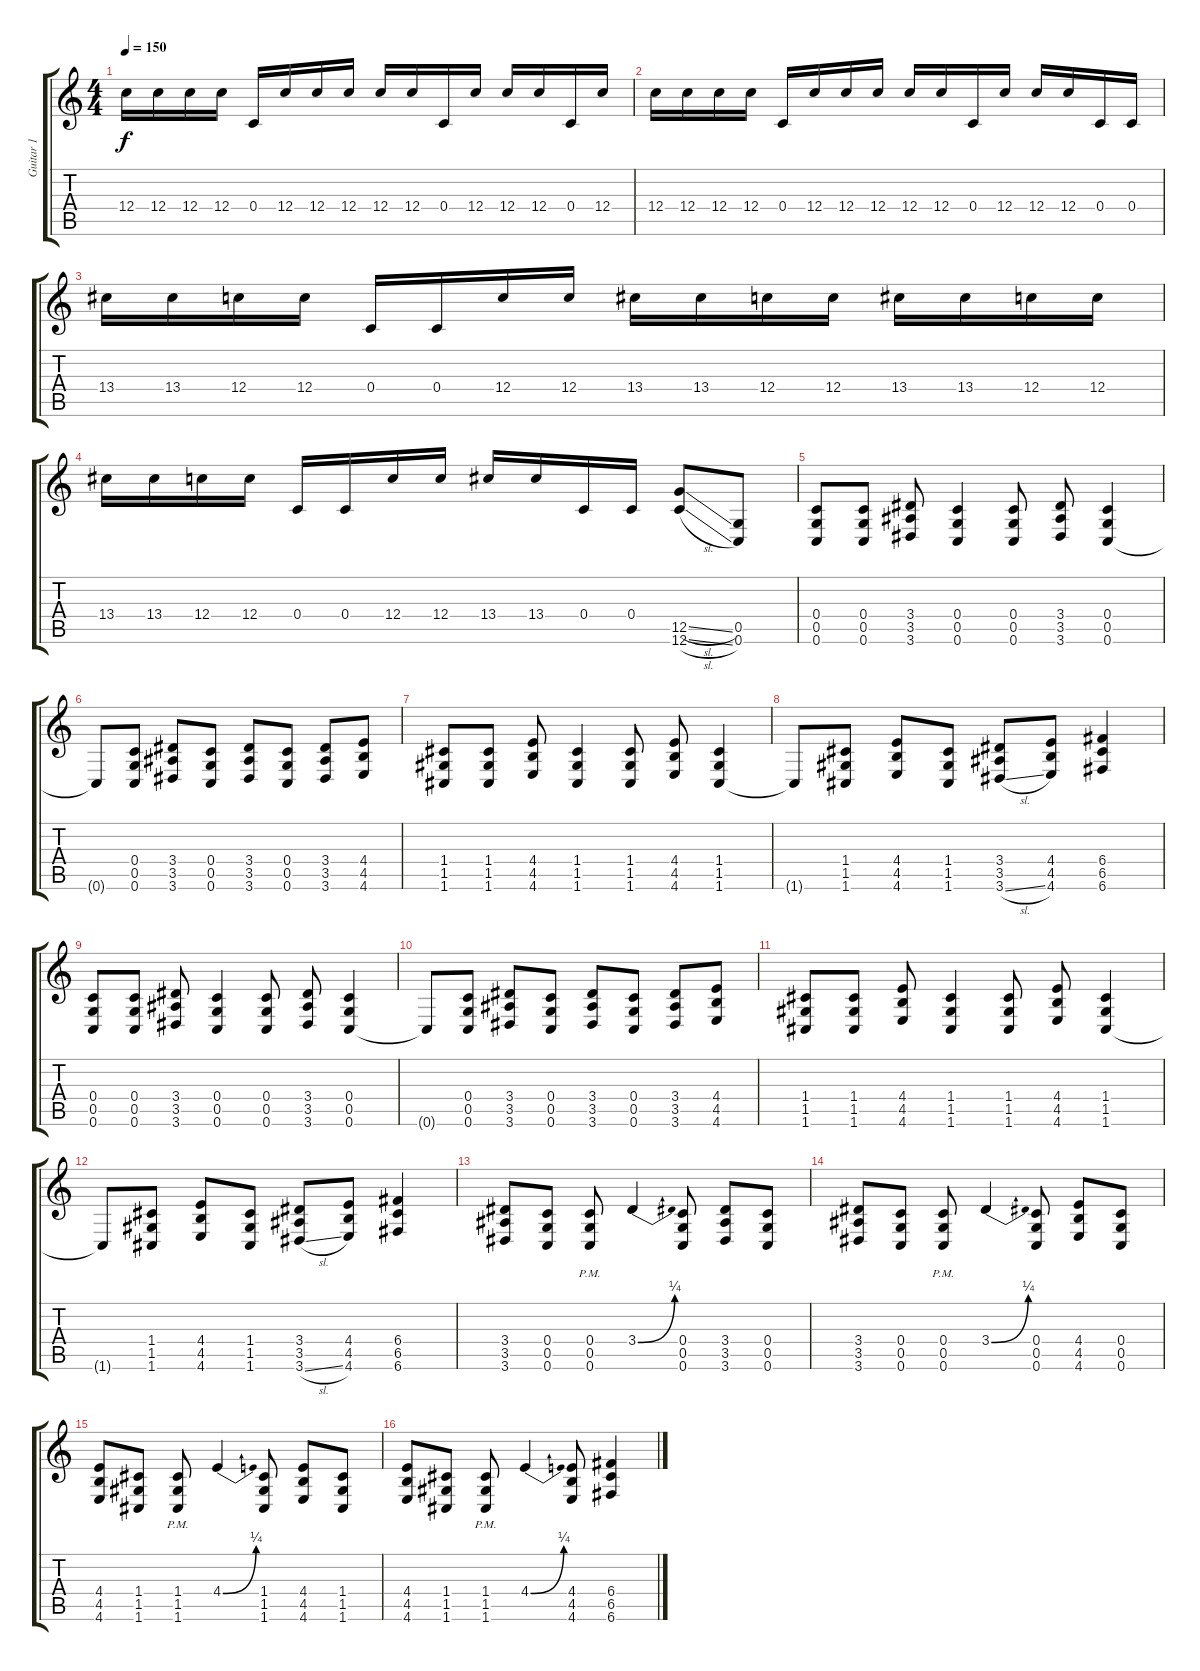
\track ("Guitar 1" "Guitar 1") {instrument overdrivenguitar}
\staff {score tabs}
\tuning (D4 A3 F3 C3 G2 C2) {hide}
\ts (4 4)
\tempo 150
\clef g2
\ks c
12.4.16{dy f} 12.4.16 12.4.16 12.4.16 0.4.16 12.4.16 12.4.16 12.4.16 12.4.16 12.4.16 0.4.16 12.4.16 12.4.16 12.4.16 0.4.16 12.4.16 |
12.4.16 12.4.16 12.4.16 12.4.16 0.4.16 12.4.16 12.4.16 12.4.16 12.4.16 12.4.16 0.4.16 12.4.16 12.4.16 12.4.16 0.4.16 0.4.16 |
13.4.16 13.4.16 12.4.16 12.4.16 0.4.16 0.4.16 12.4.16 12.4.16 13.4.16 13.4.16 12.4.16 12.4.16 13.4.16 13.4.16 12.4.16 12.4.16 |
13.4.16 13.4.16 12.4.16 12.4.16 0.4.16 0.4.16 12.4.16 12.4.16 13.4.16 13.4.16 0.4.16 0.4.16 (12.5{sl} 12.6{sl}).8 (0.5 0.6).8 |
(0.4 0.5 0.6).8 (0.4 0.5 0.6).8 (3.4 3.5 3.6).8 (0.4 0.5 0.6).4 (0.4 0.5 0.6).8 (3.4 3.5 3.6).8 (0.4 0.5 0.6).4 |
0.6{t}.8 (0.4 0.5 0.6).8 (3.4 3.5 3.6).8 (0.4 0.5 0.6).8 (3.4 3.5 3.6).8 (0.4 0.5 0.6).8 (3.4 3.5 3.6).8 (4.4 4.5 4.6).8 |
(1.4 1.5 1.6).8 (1.4 1.5 1.6).8 (4.4 4.5 4.6).8 (1.4 1.5 1.6).4 (1.4 1.5 1.6).8 (4.4 4.5 4.6).8 (1.4 1.5 1.6).4 |
1.6{t}.8 (1.4 1.5 1.6).8 (4.4 4.5 4.6).8 (1.4 1.5 1.6).8 (3.4 3.5 3.6{sl}).8 (4.4 4.5 4.6).8 (6.4 6.5 6.6).4 |
(0.4 0.5 0.6).8 (0.4 0.5 0.6).8 (3.4 3.5 3.6).8 (0.4 0.5 0.6).4 (0.4 0.5 0.6).8 (3.4 3.5 3.6).8 (0.4 0.5 0.6).4 |
0.6{t}.8 (0.4 0.5 0.6).8 (3.4 3.5 3.6).8 (0.4 0.5 0.6).8 (3.4 3.5 3.6).8 (0.4 0.5 0.6).8 (3.4 3.5 3.6).8 (4.4 4.5 4.6).8 |
(1.4 1.5 1.6).8 (1.4 1.5 1.6).8 (4.4 4.5 4.6).8 (1.4 1.5 1.6).4 (1.4 1.5 1.6).8 (4.4 4.5 4.6).8 (1.4 1.5 1.6).4 |
1.6{t}.8 (1.4 1.5 1.6).8 (4.4 4.5 4.6).8 (1.4 1.5 1.6).8 (3.4 3.5 3.6{sl}).8 (4.4 4.5 4.6).8 (6.4 6.5 6.6).4 |
(3.4 3.5 3.6).8 (0.4 0.5 0.6).8 (0.4{pm} 0.5{pm} 0.6{pm}).8 3.4{be (bend 0 0 60 1)}.4 (0.4 0.5 0.6).8 (3.4 3.5 3.6).8 (0.4 0.5 0.6).8 |
(3.4 3.5 3.6).8 (0.4 0.5 0.6).8 (0.4{pm} 0.5{pm} 0.6{pm}).8 3.4{be (bend 0 0 60 1)}.4 (0.4 0.5 0.6).8 (4.4 4.5 4.6).8 (0.4 0.5 0.6).8 |
(4.4 4.5 4.6).8 (1.4 1.5 1.6).8 (1.4{pm} 1.5{pm} 1.6{pm}).8 4.4{be (bend 0 0 60 1)}.4 (1.4 1.5 1.6).8 (4.4 4.5 4.6).8 (1.4 1.5 1.6).8 |
(4.4 4.5 4.6).8 (1.4 1.5 1.6).8 (1.4{pm} 1.5{pm} 1.6{pm}).8 4.4{be (bend 0 0 60 1)}.4 (4.4 4.5 4.6).8 (6.4 6.5 6.6).4
